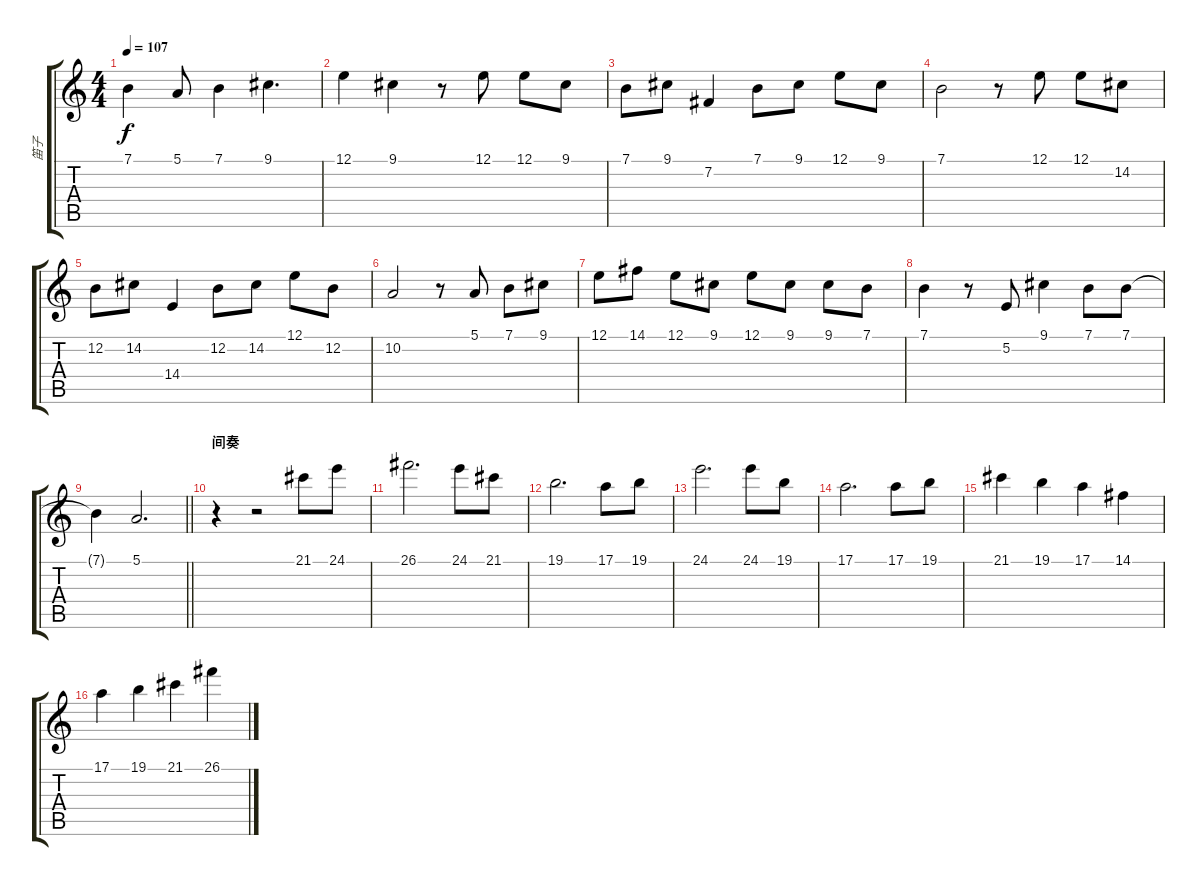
\track ("笛子" "笛子") {instrument flute}
\staff {score tabs}
\tuning (E4 B3 G3 D3 A2 E2) {hide}
\ts (4 4)
\tempo 107
\clef g2
\ks c
7.1.4{dy f} 5.1.8 7.1.4 9.1.4{d} |
12.1.4 9.1.4 r.8 12.1.8 12.1.8 9.1.8 |
7.1.8 9.1.8 7.2.4 7.1.8 9.1.8 12.1.8 9.1.8 |
7.1.2 r.8 12.1.8 12.1.8 14.2.8 |
12.2.8 14.2.8 14.4.4 12.2.8 14.2.8 12.1.8 12.2.8 |
10.2.2 r.8 5.1.8 7.1.8 9.1.8 |
12.1.8 14.1.8 12.1.8 9.1.8 12.1.8 9.1.8 9.1.8 7.1.8 |
7.1.4 r.8 5.2.8 9.1.4 7.1.8 7.1.8 |
\barLineRight lightlight
7.1{t}.4 5.1.2{d} |
\section ("" "间奏")
r.4 r.2 21.1.8 24.1.8 |
26.1.2{d} 24.1.8 21.1.8 |
19.1.2{d} 17.1.8 19.1.8 |
24.1.2{d} 24.1.8 19.1.8 |
17.1.2{d} 17.1.8 19.1.8 |
21.1.4 19.1.4 17.1.4 14.1.4 |
17.1.4 19.1.4 21.1.4 26.1.4
